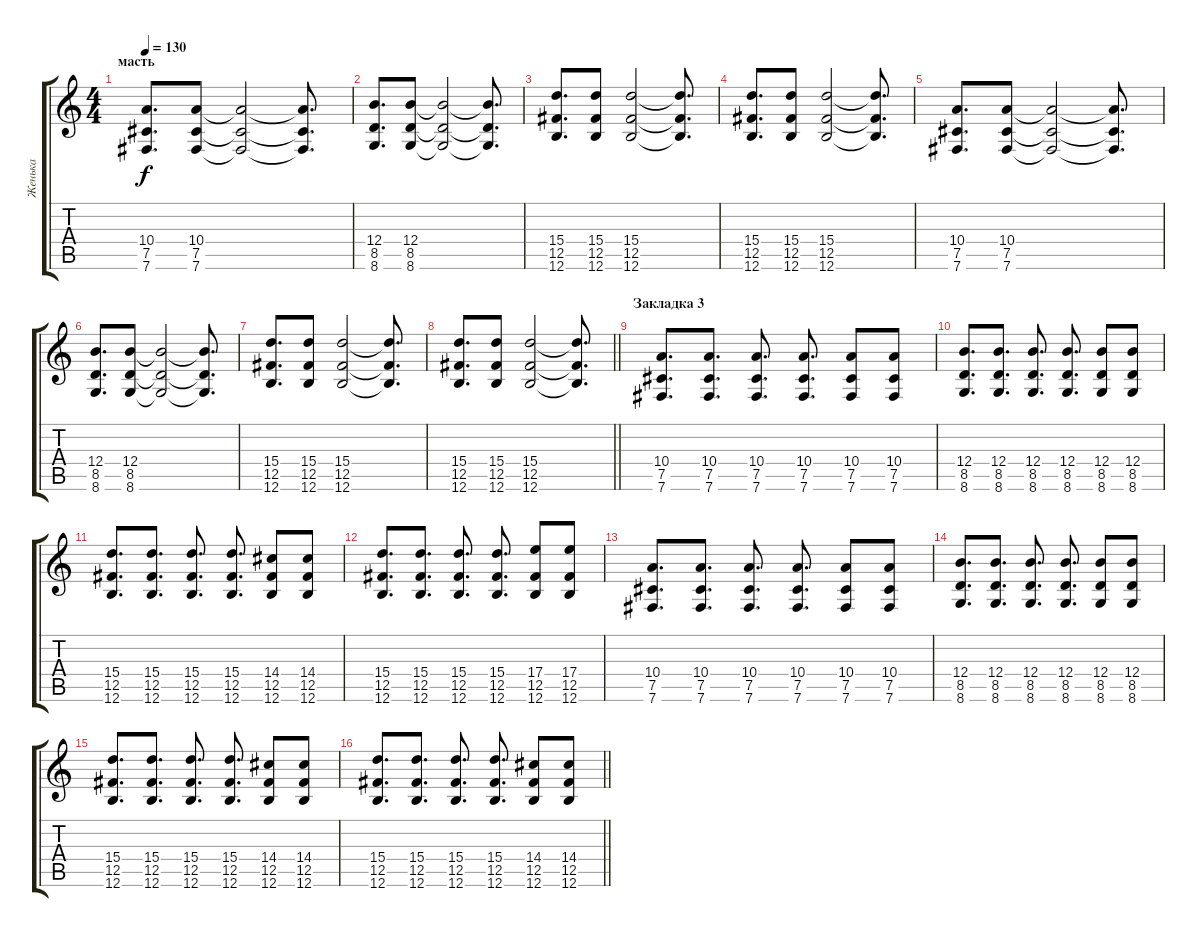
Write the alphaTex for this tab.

\track ("Женька" "Женька") {instrument distortionguitar}
\staff {score tabs}
\tuning (Db4 Ab3 E3 B2 Gb2 B1) {hide}
\ts (4 4)
\section ("" "масть")
\tempo 130
\clef g2
\ks c
(10.4 7.5 7.6).8{d dy f} (10.4 7.5 7.6).8 (10.4{t} 7.5{t} 7.6{t}).2 (10.4{t} 7.5{t} 7.6{t}).8{d} |
(12.4 8.5 8.6).8{d} (12.4 8.5 8.6).8 (12.4{t} 8.5{t} 8.6{t}).2 (12.4{t} 8.5{t} 8.6{t}).8{d} |
(15.4 12.5 12.6).8{d} (15.4 12.5 12.6).8 (15.4 12.5 12.6).2 (15.4{t} 12.5{t} 12.6{t}).8{d} |
(15.4 12.5 12.6).8{d} (15.4 12.5 12.6).8 (15.4 12.5 12.6).2 (15.4{t} 12.5{t} 12.6{t}).8{d} |
(10.4 7.5 7.6).8{d} (10.4 7.5 7.6).8 (10.4{t} 7.5{t} 7.6{t}).2 (10.4{t} 7.5{t} 7.6{t}).8{d} |
(12.4 8.5 8.6).8{d} (12.4 8.5 8.6).8 (12.4{t} 8.5{t} 8.6{t}).2 (12.4{t} 8.5{t} 8.6{t}).8{d} |
(15.4 12.5 12.6).8{d} (15.4 12.5 12.6).8 (15.4 12.5 12.6).2 (15.4{t} 12.5{t} 12.6{t}).8{d} |
\barLineRight lightlight
(15.4 12.5 12.6).8{d} (15.4 12.5 12.6).8 (15.4 12.5 12.6).2 (15.4{t} 12.5{t} 12.6{t}).8{d} |
\section ("" "Закладка 3")
(10.4 7.5 7.6).8{d} (10.4 7.5 7.6).8{d} (10.4 7.5 7.6).8{d} (10.4 7.5 7.6).8{d} (10.4 7.5 7.6).8 (10.4 7.5 7.6).8 |
(12.4 8.5 8.6).8{d} (12.4 8.5 8.6).8{d} (12.4 8.5 8.6).8{d} (12.4 8.5 8.6).8{d} (12.4 8.5 8.6).8 (12.4 8.5 8.6).8 |
(15.4 12.5 12.6).8{d} (15.4 12.5 12.6).8{d} (15.4 12.5 12.6).8{d} (15.4 12.5 12.6).8{d} (14.4 12.5 12.6).8 (14.4 12.5 12.6).8 |
(15.4 12.5 12.6).8{d} (15.4 12.5 12.6).8{d} (15.4 12.5 12.6).8{d} (15.4 12.5 12.6).8{d} (17.4 12.5 12.6).8 (17.4 12.5 12.6).8 |
(10.4 7.5 7.6).8{d} (10.4 7.5 7.6).8{d} (10.4 7.5 7.6).8{d} (10.4 7.5 7.6).8{d} (10.4 7.5 7.6).8 (10.4 7.5 7.6).8 |
(12.4 8.5 8.6).8{d} (12.4 8.5 8.6).8{d} (12.4 8.5 8.6).8{d} (12.4 8.5 8.6).8{d} (12.4 8.5 8.6).8 (12.4 8.5 8.6).8 |
(15.4 12.5 12.6).8{d} (15.4 12.5 12.6).8{d} (15.4 12.5 12.6).8{d} (15.4 12.5 12.6).8{d} (14.4 12.5 12.6).8 (14.4 12.5 12.6).8 |
\barLineRight lightlight
(15.4 12.5 12.6).8{d} (15.4 12.5 12.6).8{d} (15.4 12.5 12.6).8{d} (15.4 12.5 12.6).8{d} (14.4 12.5 12.6).8 (14.4 12.5 12.6).8
